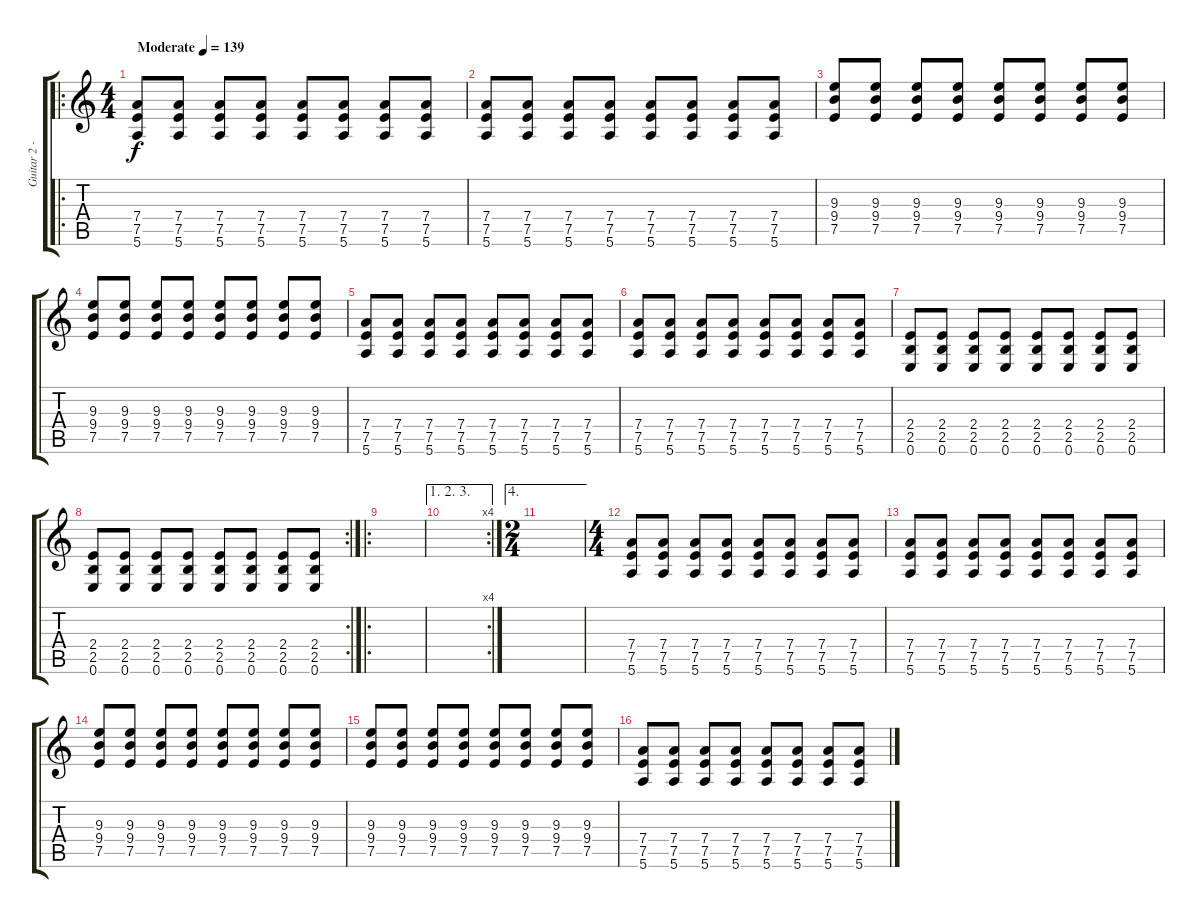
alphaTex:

\track ("Guitar 2 - Dist" "Guitar 2 -") {instrument overdrivenguitar}
\staff {score tabs}
\tuning (E4 B3 G3 D3 A2 E2) {hide}
\ro
\ts (4 4)
\tempo (139 "Moderate")
\clef g2
\ks c
(7.4 7.5 5.6).8{dy f instrument overdrivenguitar} (7.4 7.5 5.6).8 (7.4 7.5 5.6).8 (7.4 7.5 5.6).8 (7.4 7.5 5.6).8 (7.4 7.5 5.6).8 (7.4 7.5 5.6).8 (7.4 7.5 5.6).8 |
(7.4 7.5 5.6).8 (7.4 7.5 5.6).8 (7.4 7.5 5.6).8 (7.4 7.5 5.6).8 (7.4 7.5 5.6).8 (7.4 7.5 5.6).8 (7.4 7.5 5.6).8 (7.4 7.5 5.6).8 |
(9.3 9.4 7.5).8 (9.3 9.4 7.5).8 (9.3 9.4 7.5).8 (9.3 9.4 7.5).8 (9.3 9.4 7.5).8 (9.3 9.4 7.5).8 (9.3 9.4 7.5).8 (9.3 9.4 7.5).8 |
(9.3 9.4 7.5).8 (9.3 9.4 7.5).8 (9.3 9.4 7.5).8 (9.3 9.4 7.5).8 (9.3 9.4 7.5).8 (9.3 9.4 7.5).8 (9.3 9.4 7.5).8 (9.3 9.4 7.5).8 |
(7.4 7.5 5.6).8 (7.4 7.5 5.6).8 (7.4 7.5 5.6).8 (7.4 7.5 5.6).8 (7.4 7.5 5.6).8 (7.4 7.5 5.6).8 (7.4 7.5 5.6).8 (7.4 7.5 5.6).8 |
(7.4 7.5 5.6).8 (7.4 7.5 5.6).8 (7.4 7.5 5.6).8 (7.4 7.5 5.6).8 (7.4 7.5 5.6).8 (7.4 7.5 5.6).8 (7.4 7.5 5.6).8 (7.4 7.5 5.6).8 |
(2.4 2.5 0.6).8 (2.4 2.5 0.6).8 (2.4 2.5 0.6).8 (2.4 2.5 0.6).8 (2.4 2.5 0.6).8 (2.4 2.5 0.6).8 (2.4 2.5 0.6).8 (2.4 2.5 0.6).8 |
\rc 2
(2.4 2.5 0.6).8 (2.4 2.5 0.6).8 (2.4 2.5 0.6).8 (2.4 2.5 0.6).8 (2.4 2.5 0.6).8 (2.4 2.5 0.6).8 (2.4 2.5 0.6).8 (2.4 2.5 0.6).8 |
\ro
|
\ae (1 2 3)
\rc 4
|
\ae 4
\ts (2 4)
|
\ts (4 4)
(7.4 7.5 5.6).8 (7.4 7.5 5.6).8 (7.4 7.5 5.6).8 (7.4 7.5 5.6).8 (7.4 7.5 5.6).8 (7.4 7.5 5.6).8 (7.4 7.5 5.6).8 (7.4 7.5 5.6).8 |
(7.4 7.5 5.6).8 (7.4 7.5 5.6).8 (7.4 7.5 5.6).8 (7.4 7.5 5.6).8 (7.4 7.5 5.6).8 (7.4 7.5 5.6).8 (7.4 7.5 5.6).8 (7.4 7.5 5.6).8 |
(9.3 9.4 7.5).8 (9.3 9.4 7.5).8 (9.3 9.4 7.5).8 (9.3 9.4 7.5).8 (9.3 9.4 7.5).8 (9.3 9.4 7.5).8 (9.3 9.4 7.5).8 (9.3 9.4 7.5).8 |
(9.3 9.4 7.5).8 (9.3 9.4 7.5).8 (9.3 9.4 7.5).8 (9.3 9.4 7.5).8 (9.3 9.4 7.5).8 (9.3 9.4 7.5).8 (9.3 9.4 7.5).8 (9.3 9.4 7.5).8 |
(7.4 7.5 5.6).8 (7.4 7.5 5.6).8 (7.4 7.5 5.6).8 (7.4 7.5 5.6).8 (7.4 7.5 5.6).8 (7.4 7.5 5.6).8 (7.4 7.5 5.6).8 (7.4 7.5 5.6).8
